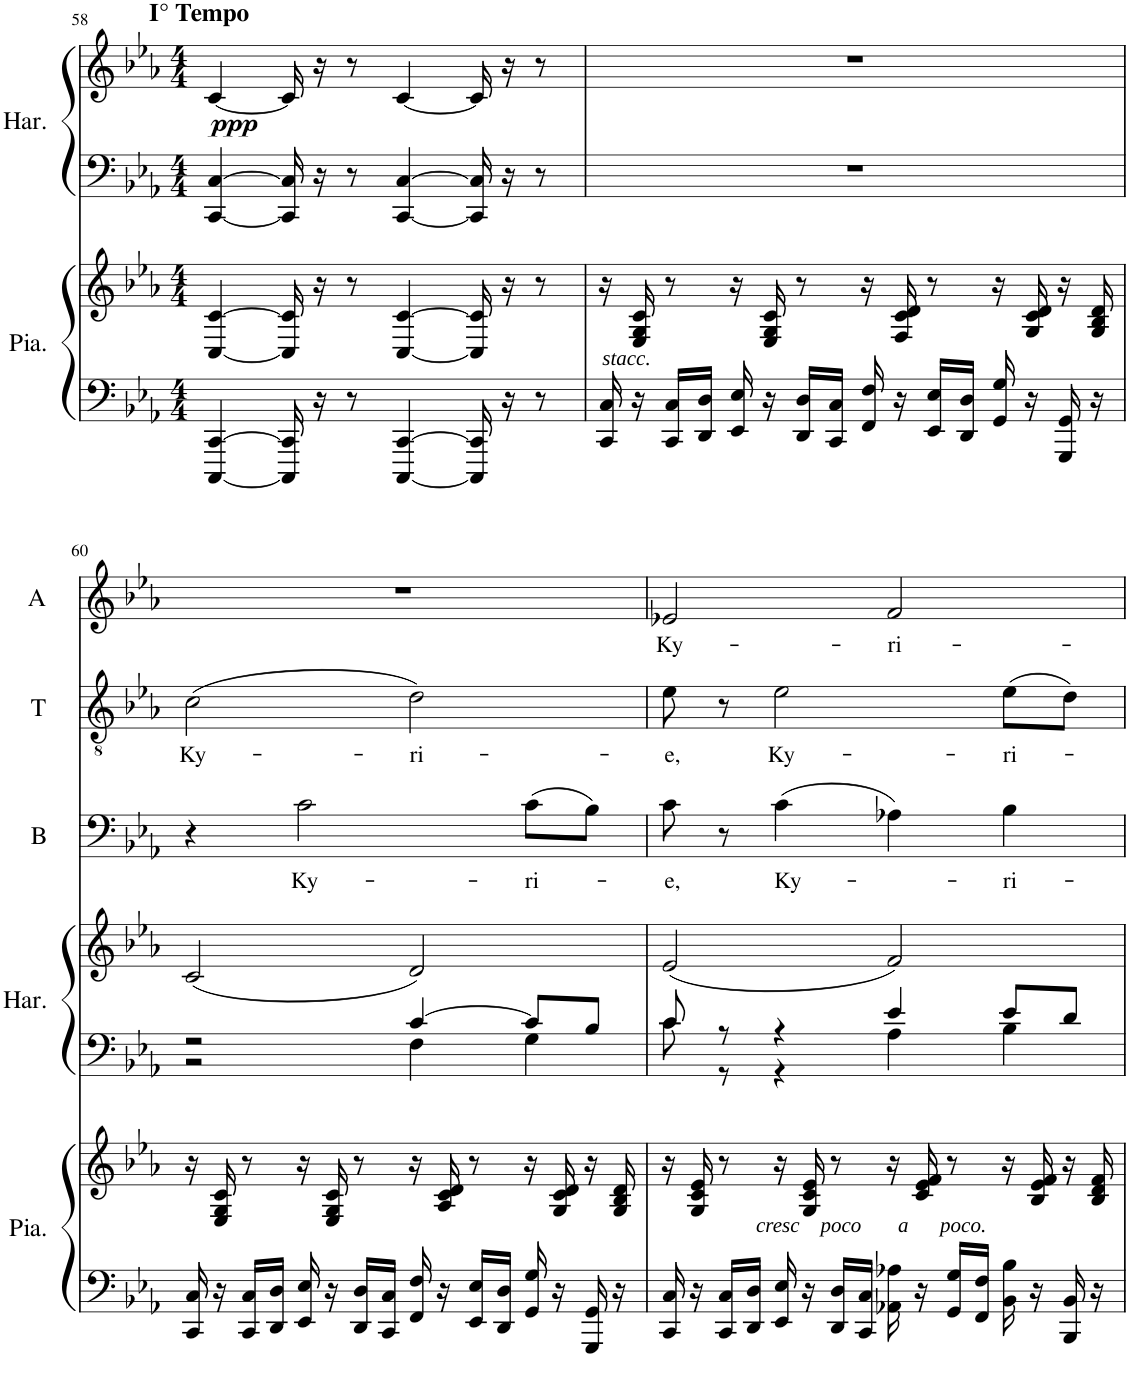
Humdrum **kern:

**kern	**kern	**dynam	**kern	**kern	**dynam	**kern	**text	**kern	**text	**kern	**text
*part5	*part5	*part5	*part4	*part4	*part4	*part3	*part3	*part2	*part2	*part1	*part1
*staff7	*staff6	*staff6/7	*staff5	*staff4	*staff4/5	*staff3	*staff3	*staff2	*staff2	*staff1	*staff1
*I"Piano	*	*	*I"Harmonium	*	*	*I"B	*	*I"T	*	*I"A	*
*I'Pia.	*	*	*I'Har.	*	*	*I'B	*	*I'T	*	*I'A	*
!!LO:PB:g=z
*clefF4	*clefG2	*	*clefF4	*clefG2	*	*clefF4	*	*clefGv2	*	*clefG2	*
*k[b-e-a-]	*k[b-e-a-]	*	*k[b-e-a-]	*k[b-e-a-]	*	*k[b-e-a-]	*	*k[b-e-a-]	*	*k[b-e-a-]	*
*M4/4	*M4/4	*	*M4/4	*M4/4	*	*M4/4	*	*M4/4	*	*M4/4	*
=58	=58	=58	=58	=58	=58	=58	=58	=58	=58	=58	=58
!LO:N:n=1:head=solid	!	!	!	!	!	!	!	!	!	!	!
!LO:N:n=2:head=solid	!LO:N:n=1:head=solid	!	!	!	!	!	!	!	!	!	!
!	!LO:N:n=2:head=solid	!	!	!	!LO:DY:b	!	!	!	!	!	!
[4CCC/ [4CC/	[4C/ [4c/	.	[4CC/ [4C/	[4c/	ppp	1r	.	1r	.	1r	.
16CCC/] 16CC/]	16C/] 16c/]	.	16CC/] 16C/]	16c/]	.	.	.	.	.	.	.
16r	16r	.	16r	16r	.	.	.	.	.	.	.
8r	8r	.	8r	8r	.	.	.	.	.	.	.
!LO:N:n=1:head=solid	!	!	!	!	!	!	!	!	!	!	!
!LO:N:n=2:head=solid	!LO:N:n=1:head=solid	!	!	!	!	!	!	!	!	!	!
!	!LO:N:n=2:head=solid	!	!	!	!	!	!	!	!	!	!
[4CCC/ [4CC/	[4C/ [4c/	.	[4CC/ [4C/	[4c/	.	.	.	.	.	.	.
16CCC/] 16CC/]	16C/] 16c/]	.	16CC/] 16C/]	16c/]	.	.	.	.	.	.	.
16r	16r	.	16r	16r	.	.	.	.	.	.	.
8r	8r	.	8r	8r	.	.	.	.	.	.	.
=59	=59	=59	=59	=59	=59	=59	=59	=59	=59	=59	=59
!LO:N:n=1:head=solid	!	!	!	!	!	!	!	!	!	!	!
!LO:N:n=2:head=solid	!	!	!	!	!	!	!	!	!	!	!
16CC/ 16C/	16r	.	1r	1r	.	1r	.	1r	.	1r	.
!	!LO:N:n=1:head=solid	!	!	!	!	!	!	!	!	!	!
!	!LO:N:n=2:head=solid	!	!	!	!	!	!	!	!	!	!
!	!LO:N:n=3:head=solid	!LO:DY:b	!	!	!	!	!	!	!	!	!
16r	16E-/ 16G/ 16c/	other-dynamics	.	.	.	.	.	.	.	.	.
!LO:N:n=1:head=solid	!	!	!	!	!	!	!	!	!	!	!
!LO:N:n=2:head=solid	!	!	!	!	!	!	!	!	!	!	!
16CC/ 16C/LL	8r	.	.	.	.	.	.	.	.	.	.
!LO:N:n=1:head=solid	!	!	!	!	!	!	!	!	!	!	!
!LO:N:n=2:head=solid	!	!	!	!	!	!	!	!	!	!	!
16DD/ 16D/JJ	.	.	.	.	.	.	.	.	.	.	.
!LO:N:n=1:head=solid	!	!	!	!	!	!	!	!	!	!	!
!LO:N:n=2:head=solid	!	!	!	!	!	!	!	!	!	!	!
16EE-/ 16E-/	16r	.	.	.	.	.	.	.	.	.	.
!	!LO:N:n=1:head=solid	!	!	!	!	!	!	!	!	!	!
!	!LO:N:n=2:head=solid	!	!	!	!	!	!	!	!	!	!
!	!LO:N:n=3:head=solid	!	!	!	!	!	!	!	!	!	!
16r	16E-/ 16G/ 16c/	.	.	.	.	.	.	.	.	.	.
!LO:N:n=1:head=solid	!	!	!	!	!	!	!	!	!	!	!
!LO:N:n=2:head=solid	!	!	!	!	!	!	!	!	!	!	!
16DD/ 16D/LL	8r	.	.	.	.	.	.	.	.	.	.
!LO:N:n=1:head=solid	!	!	!	!	!	!	!	!	!	!	!
!LO:N:n=2:head=solid	!	!	!	!	!	!	!	!	!	!	!
16CC/ 16C/JJ	.	.	.	.	.	.	.	.	.	.	.
!LO:N:n=1:head=solid	!	!	!	!	!	!	!	!	!	!	!
!LO:N:n=2:head=solid	!	!	!	!	!	!	!	!	!	!	!
16FF/ 16F/	16r	.	.	.	.	.	.	.	.	.	.
!	!LO:N:n=1:head=solid	!	!	!	!	!	!	!	!	!	!
!	!LO:N:n=2:head=solid	!	!	!	!	!	!	!	!	!	!
!	!LO:N:n=3:head=solid	!	!	!	!	!	!	!	!	!	!
16r	16F/ 16c/ 16d/	.	.	.	.	.	.	.	.	.	.
!LO:N:n=1:head=solid	!	!	!	!	!	!	!	!	!	!	!
!LO:N:n=2:head=solid	!	!	!	!	!	!	!	!	!	!	!
16EE-/ 16E-/LL	8r	.	.	.	.	.	.	.	.	.	.
!LO:N:n=1:head=solid	!	!	!	!	!	!	!	!	!	!	!
!LO:N:n=2:head=solid	!	!	!	!	!	!	!	!	!	!	!
16DD/ 16D/JJ	.	.	.	.	.	.	.	.	.	.	.
!LO:N:n=1:head=solid	!	!	!	!	!	!	!	!	!	!	!
!LO:N:n=2:head=solid	!	!	!	!	!	!	!	!	!	!	!
16GG/ 16G/	16r	.	.	.	.	.	.	.	.	.	.
!	!LO:N:n=1:head=solid	!	!	!	!	!	!	!	!	!	!
!	!LO:N:n=2:head=solid	!	!	!	!	!	!	!	!	!	!
!	!LO:N:n=3:head=solid	!	!	!	!	!	!	!	!	!	!
16r	16G/ 16c/ 16d/	.	.	.	.	.	.	.	.	.	.
!LO:N:n=1:head=solid	!	!	!	!	!	!	!	!	!	!	!
!LO:N:n=2:head=solid	!	!	!	!	!	!	!	!	!	!	!
16GGG/ 16GG/	16r	.	.	.	.	.	.	.	.	.	.
!	!LO:N:n=1:head=solid	!	!	!	!	!	!	!	!	!	!
!	!LO:N:n=2:head=solid	!	!	!	!	!	!	!	!	!	!
!	!LO:N:n=3:head=solid	!	!	!	!	!	!	!	!	!	!
16r	16G/ 16B-/ 16d/	.	.	.	.	.	.	.	.	.	.
!!LO:LB:g=z
=60	=60	=60	=60	=60	=60	=60	=60	=60	=60	=60	=60
!LO:N:n=1:head=solid	!	!	!	!	!	!	!	!	!	!	!
!LO:N:n=2:head=solid	!	!	!	!	!	!	!	!	!LO:LY:b	!	!
*	*	*	*^	*	*	*	*	*	*	*	*
16CC/ 16C/	16r	.	2r	2r	(2c/	.	4r	.	(2c\	Ky-	1r	.
!	!LO:N:n=1:head=solid	!	!	!	!	!	!	!	!	!	!	!
!	!LO:N:n=2:head=solid	!	!	!	!	!	!	!	!	!	!	!
!	!LO:N:n=3:head=solid	!	!	!	!	!	!	!	!	!	!	!
16r	16E-/ 16G/ 16c/	.	.	.	.	.	.	.	.	.	.	.
!LO:N:n=1:head=solid	!	!	!	!	!	!	!	!	!	!	!	!
!LO:N:n=2:head=solid	!	!	!	!	!	!	!	!	!	!	!	!
16CC/ 16C/LL	8r	.	.	.	.	.	.	.	.	.	.	.
!LO:N:n=1:head=solid	!	!	!	!	!	!	!	!	!	!	!	!
!LO:N:n=2:head=solid	!	!	!	!	!	!	!	!	!	!	!	!
16DD/ 16D/JJ	.	.	.	.	.	.	.	.	.	.	.	.
!LO:N:n=1:head=solid	!	!	!	!	!	!	!	!	!	!	!	!
!LO:N:n=2:head=solid	!	!	!	!	!	!	!	!LO:LY:b	!	!	!	!
16EE-/ 16E-/	16r	.	.	.	.	.	2c\	Ky-	.	.	.	.
!	!LO:N:n=1:head=solid	!	!	!	!	!	!	!	!	!	!	!
!	!LO:N:n=2:head=solid	!	!	!	!	!	!	!	!	!	!	!
!	!LO:N:n=3:head=solid	!	!	!	!	!	!	!	!	!	!	!
16r	16E-/ 16G/ 16c/	.	.	.	.	.	.	.	.	.	.	.
!LO:N:n=1:head=solid	!	!	!	!	!	!	!	!	!	!	!	!
!LO:N:n=2:head=solid	!	!	!	!	!	!	!	!	!	!	!	!
16DD/ 16D/LL	8r	.	.	.	.	.	.	.	.	.	.	.
!LO:N:n=1:head=solid	!	!	!	!	!	!	!	!	!	!	!	!
!LO:N:n=2:head=solid	!	!	!	!	!	!	!	!	!	!	!	!
16CC/ 16C/JJ	.	.	.	.	.	.	.	.	.	.	.	.
!LO:N:n=1:head=solid	!	!	!	!	!	!	!	!	!	!	!	!
!LO:N:n=2:head=solid	!	!	!	!	!	!	!	!	!	!LO:LY:b	!	!
16FF/ 16F/	16r	.	[4c/	4F\	2d/)	.	.	.	2d\)	-ri-	.	.
!	!LO:N:n=1:head=solid	!	!	!	!	!	!	!	!	!	!	!
!	!LO:N:n=2:head=solid	!	!	!	!	!	!	!	!	!	!	!
!	!LO:N:n=3:head=solid	!	!	!	!	!	!	!	!	!	!	!
16r	16A-/ 16c/ 16d/	.	.	.	.	.	.	.	.	.	.	.
!LO:N:n=1:head=solid	!	!	!	!	!	!	!	!	!	!	!	!
!LO:N:n=2:head=solid	!	!	!	!	!	!	!	!	!	!	!	!
16EE-/ 16E-/LL	8r	.	.	.	.	.	.	.	.	.	.	.
!LO:N:n=1:head=solid	!	!	!	!	!	!	!	!	!	!	!	!
!LO:N:n=2:head=solid	!	!	!	!	!	!	!	!	!	!	!	!
16DD/ 16D/JJ	.	.	.	.	.	.	.	.	.	.	.	.
!LO:N:n=1:head=solid	!	!	!	!	!	!	!	!	!	!	!	!
!LO:N:n=2:head=solid	!	!	!	!	!	!	!	!LO:LY:b	!	!	!	!
16GG/ 16G/	16r	.	8c/L]	4G\	.	.	(8c\L	-ri-	.	.	.	.
!	!LO:N:n=1:head=solid	!	!	!	!	!	!	!	!	!	!	!
!	!LO:N:n=2:head=solid	!	!	!	!	!	!	!	!	!	!	!
!	!LO:N:n=3:head=solid	!	!	!	!	!	!	!	!	!	!	!
16r	16G/ 16c/ 16d/	.	.	.	.	.	.	.	.	.	.	.
!LO:N:n=1:head=solid	!	!	!	!	!	!	!	!	!	!	!	!
!LO:N:n=2:head=solid	!	!	!	!	!	!	!	!	!	!	!	!
16GGG/ 16GG/	16r	.	8B-/J	.	.	.	8B-\J)	.	.	.	.	.
!	!LO:N:n=1:head=solid	!	!	!	!	!	!	!	!	!	!	!
!	!LO:N:n=2:head=solid	!	!	!	!	!	!	!	!	!	!	!
!	!LO:N:n=3:head=solid	!	!	!	!	!	!	!	!	!	!	!
16r	16G/ 16B-/ 16d/	.	.	.	.	.	.	.	.	.	.	.
=61	=61	=61	=61	=61	=61	=61	=61	=61	=61	=61	=61	=61
!LO:N:n=1:head=solid	!	!	!	!	!	!	!	!	!	!	!	!
!LO:N:n=2:head=solid	!	!	!	!	!	!	!	!LO:LY:b	!	!LO:LY:b	!	!LO:LY:b
*	*^	*	*	*	*	*	*	*	*	*	*	*
16CC/ 16C/	16r	4..ryy	.	8c/	8c\	(2e-/	.	8c\	-e,	8e-\	-e,	2e-X/	Ky-
!	!LO:N:n=1:head=solid	!	!	!	!	!	!	!	!	!	!	!	!
!	!LO:N:n=2:head=solid	!	!	!	!	!	!	!	!	!	!	!	!
!	!LO:N:n=3:head=solid	!	!	!	!	!	!	!	!	!	!	!	!
16r	16G/ 16c/ 16e-/	.	.	.	.	.	.	.	.	.	.	.	.
!LO:N:n=1:head=solid	!	!	!	!	!	!	!	!	!	!	!	!	!
!LO:N:n=2:head=solid	!	!	!	!	!	!	!	!	!	!	!	!	!
16CC/ 16C/LL	8r	.	.	8r	8r	.	.	8r	.	8r	.	.	.
!LO:N:n=1:head=solid	!	!	!	!	!	!	!	!	!	!	!	!	!
!LO:N:n=2:head=solid	!	!	!	!	!	!	!	!	!	!	!	!	!
16DD/ 16D/JJ	.	.	.	.	.	.	.	.	.	.	.	.	.
!LO:N:n=1:head=solid	!	!	!	!	!	!	!	!	!	!	!	!	!
!LO:N:n=2:head=solid	!	!	!	!	!	!	!	!	!LO:LY:b	!	!LO:LY:b	!	!
16EE-/ 16E-/	16r	.	.	4r	4r	.	.	(4c\	Ky-	2e-\	Ky-	.	.
!	!LO:N:n=1:head=solid	!	!	!	!	!	!	!	!	!	!	!	!
!	!LO:N:n=2:head=solid	!	!	!	!	!	!	!	!	!	!	!	!
!	!LO:N:n=3:head=solid	!	!	!	!	!	!	!	!	!	!	!	!
16r	16G/ 16c/ 16e-/	.	.	.	.	.	.	.	.	.	.	.	.
!LO:N:n=1:head=solid	!	!	!	!	!	!	!	!	!	!	!	!	!
!LO:N:n=2:head=solid	!	!	!	!	!	!	!	!	!	!	!	!	!
16DD/ 16D/LL	8r	.	.	.	.	.	.	.	.	.	.	.	.
!LO:N:n=1:head=solid	!	!	!	!	!	!	!	!	!	!	!	!	!
!LO:N:n=2:head=solid	!	!	!LO:DY:b	!	!	!	!	!	!	!	!	!	!
16CC/ 16C/JJ	.	2ryy	other-dynamics	.	.	.	.	.	.	.	.	.	.
!LO:N:n=1:head=solid	!	!	!	!	!	!	!	!	!	!	!	!	!
!LO:N:n=2:head=solid	!	!	!	!	!	!	!	!	!	!	!	!	!LO:LY:b
16AA-X\ 16A-X\	16r	.	.	4e-/	4A-\	2f/)	.	4A-X\)	.	.	.	2f/	-ri-
!	!LO:N:n=1:head=solid	!	!	!	!	!	!	!	!	!	!	!	!
!	!LO:N:n=2:head=solid	!	!	!	!	!	!	!	!	!	!	!	!
!	!LO:N:n=3:head=solid	!	!	!	!	!	!	!	!	!	!	!	!
16r	16c/ 16e-/ 16f/	.	.	.	.	.	.	.	.	.	.	.	.
!LO:N:n=1:head=solid	!	!	!	!	!	!	!	!	!	!	!	!	!
!LO:N:n=2:head=solid	!	!	!	!	!	!	!	!	!	!	!	!	!
16GG/ 16G/LL	8r	.	.	.	.	.	.	.	.	.	.	.	.
!LO:N:n=1:head=solid	!	!	!	!	!	!	!	!	!	!	!	!	!
!LO:N:n=2:head=solid	!	!	!	!	!	!	!	!	!	!	!	!	!
16FF/ 16F/JJ	.	.	.	.	.	.	.	.	.	.	.	.	.
!LO:N:n=1:head=solid	!	!	!	!	!	!	!	!	!	!	!	!	!
!LO:N:n=2:head=solid	!	!	!	!	!	!	!	!	!LO:LY:b	!	!LO:LY:b	!	!
16BB-\ 16B-\	16r	.	.	8e-/L	4B-\	.	.	4B-\	-ri-	(8e-\L	-ri-	.	.
!	!LO:N:n=1:head=solid	!	!	!	!	!	!	!	!	!	!	!	!
!	!LO:N:n=2:head=solid	!	!	!	!	!	!	!	!	!	!	!	!
!	!LO:N:n=3:head=solid	!	!	!	!	!	!	!	!	!	!	!	!
16r	16B-/ 16e-/ 16f/	.	.	.	.	.	.	.	.	.	.	.	.
!LO:N:n=1:head=solid	!	!	!	!	!	!	!	!	!	!	!	!	!
!LO:N:n=2:head=solid	!	!	!	!	!	!	!	!	!	!	!	!	!
16BBB-/ 16BB-/	16r	.	.	8d/J	.	.	.	.	.	8d\J)	.	.	.
!	!LO:N:n=1:head=solid	!	!	!	!	!	!	!	!	!	!	!	!
!	!LO:N:n=2:head=solid	!	!	!	!	!	!	!	!	!	!	!	!
!	!LO:N:n=3:head=solid	!	!	!	!	!	!	!	!	!	!	!	!
16r	16B-/ 16d/ 16f/	16ryy	.	.	.	.	.	.	.	.	.	.	.
*	*v	*v	*	*	*	*	*	*	*	*	*	*	*
*	*	*	*v	*v	*	*	*	*	*	*	*	*
=	=	=	=	=	=	=	=	=	=	=	=
*-	*-	*-	*-	*-	*-	*-	*-	*-	*-	*-	*-
